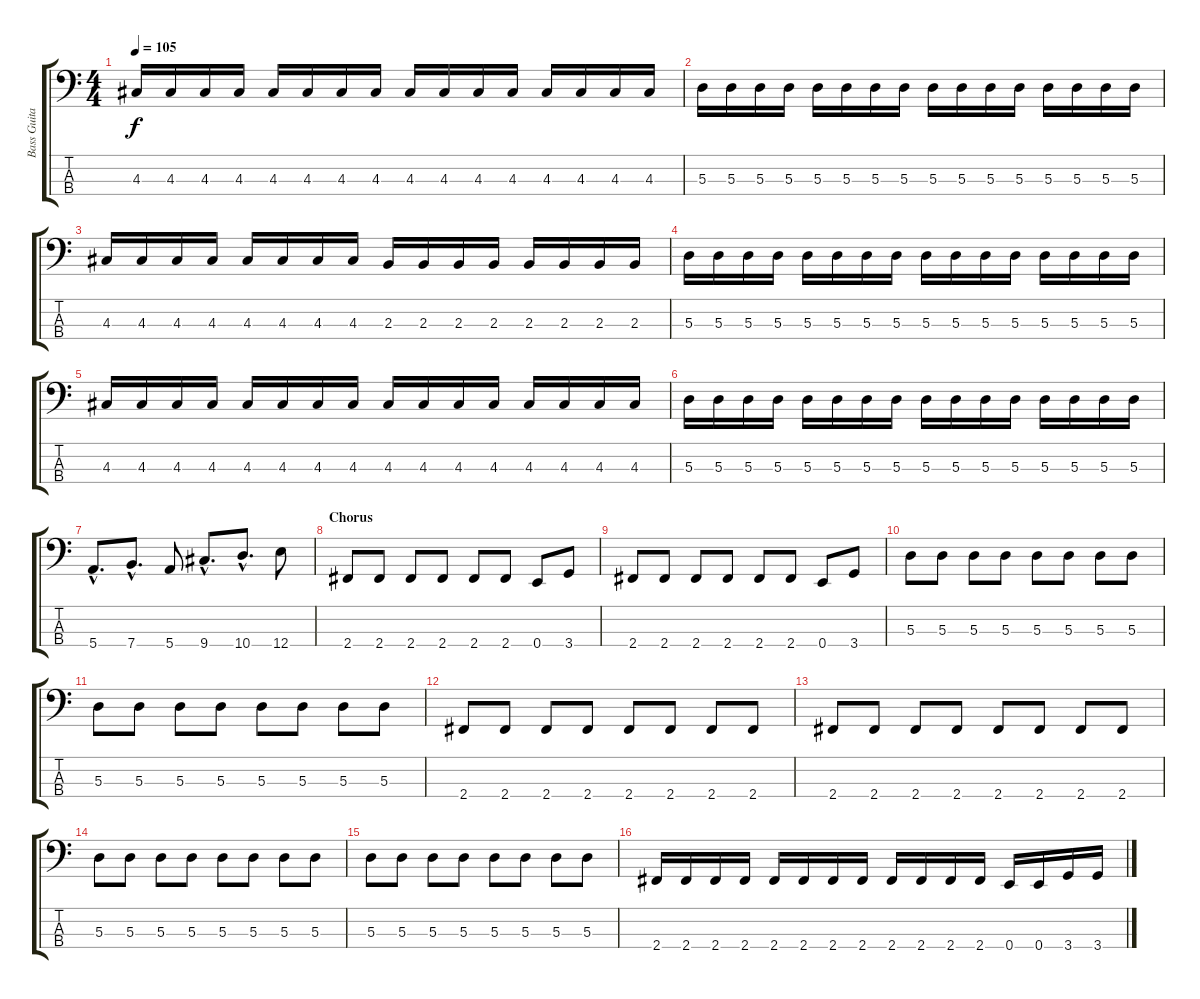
\track ("Bass Guitar" "Bass Guita") {instrument electricbassfinger}
\staff {score tabs}
\tuning (G2 D2 A1 E1) {hide}
\ts (4 4)
\tempo 105
\clef f4
\ks c
4.3.16{dy f} 4.3.16 4.3.16 4.3.16 4.3.16 4.3.16 4.3.16 4.3.16 4.3.16 4.3.16 4.3.16 4.3.16 4.3.16 4.3.16 4.3.16 4.3.16 |
5.3.16 5.3.16 5.3.16 5.3.16 5.3.16 5.3.16 5.3.16 5.3.16 5.3.16 5.3.16 5.3.16 5.3.16 5.3.16 5.3.16 5.3.16 5.3.16 |
4.3.16 4.3.16 4.3.16 4.3.16 4.3.16 4.3.16 4.3.16 4.3.16 2.3.16 2.3.16 2.3.16 2.3.16 2.3.16 2.3.16 2.3.16 2.3.16 |
5.3.16 5.3.16 5.3.16 5.3.16 5.3.16 5.3.16 5.3.16 5.3.16 5.3.16 5.3.16 5.3.16 5.3.16 5.3.16 5.3.16 5.3.16 5.3.16 |
4.3.16 4.3.16 4.3.16 4.3.16 4.3.16 4.3.16 4.3.16 4.3.16 4.3.16 4.3.16 4.3.16 4.3.16 4.3.16 4.3.16 4.3.16 4.3.16 |
5.3.16 5.3.16 5.3.16 5.3.16 5.3.16 5.3.16 5.3.16 5.3.16 5.3.16 5.3.16 5.3.16 5.3.16 5.3.16 5.3.16 5.3.16 5.3.16 |
5.4{hac}.8{d} 7.4{hac}.8{d} 5.4.8 9.4{hac}.8{d} 10.4{hac}.8{d} 12.4.8 |
\section ("" "Chorus")
2.4.8 2.4.8 2.4.8 2.4.8 2.4.8 2.4.8 0.4.8 3.4.8 |
2.4.8 2.4.8 2.4.8 2.4.8 2.4.8 2.4.8 0.4.8 3.4.8 |
5.3.8 5.3.8 5.3.8 5.3.8 5.3.8 5.3.8 5.3.8 5.3.8 |
5.3.8 5.3.8 5.3.8 5.3.8 5.3.8 5.3.8 5.3.8 5.3.8 |
2.4.8 2.4.8 2.4.8 2.4.8 2.4.8 2.4.8 2.4.8 2.4.8 |
2.4.8 2.4.8 2.4.8 2.4.8 2.4.8 2.4.8 2.4.8 2.4.8 |
5.3.8 5.3.8 5.3.8 5.3.8 5.3.8 5.3.8 5.3.8 5.3.8 |
5.3.8 5.3.8 5.3.8 5.3.8 5.3.8 5.3.8 5.3.8 5.3.8 |
2.4.16 2.4.16 2.4.16 2.4.16 2.4.16 2.4.16 2.4.16 2.4.16 2.4.16 2.4.16 2.4.16 2.4.16 0.4.16 0.4.16 3.4.16 3.4.16
